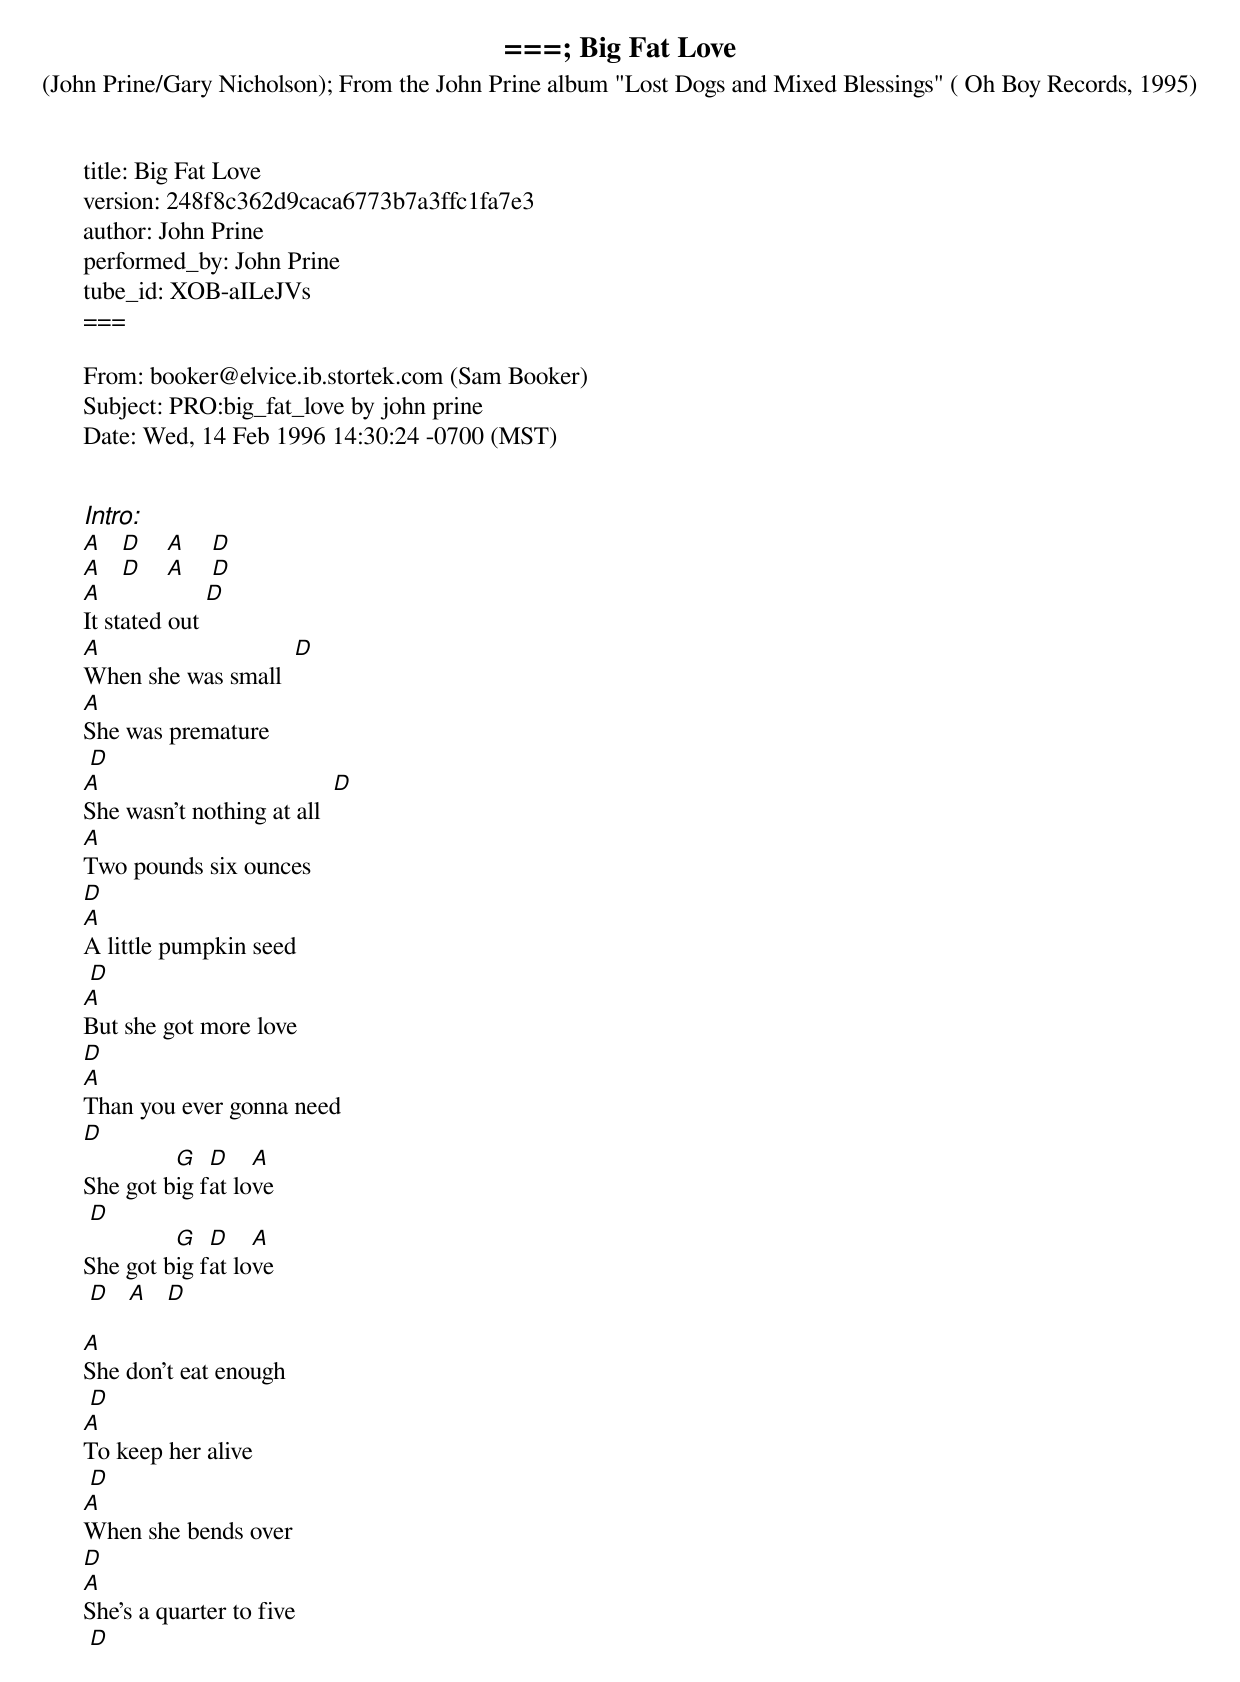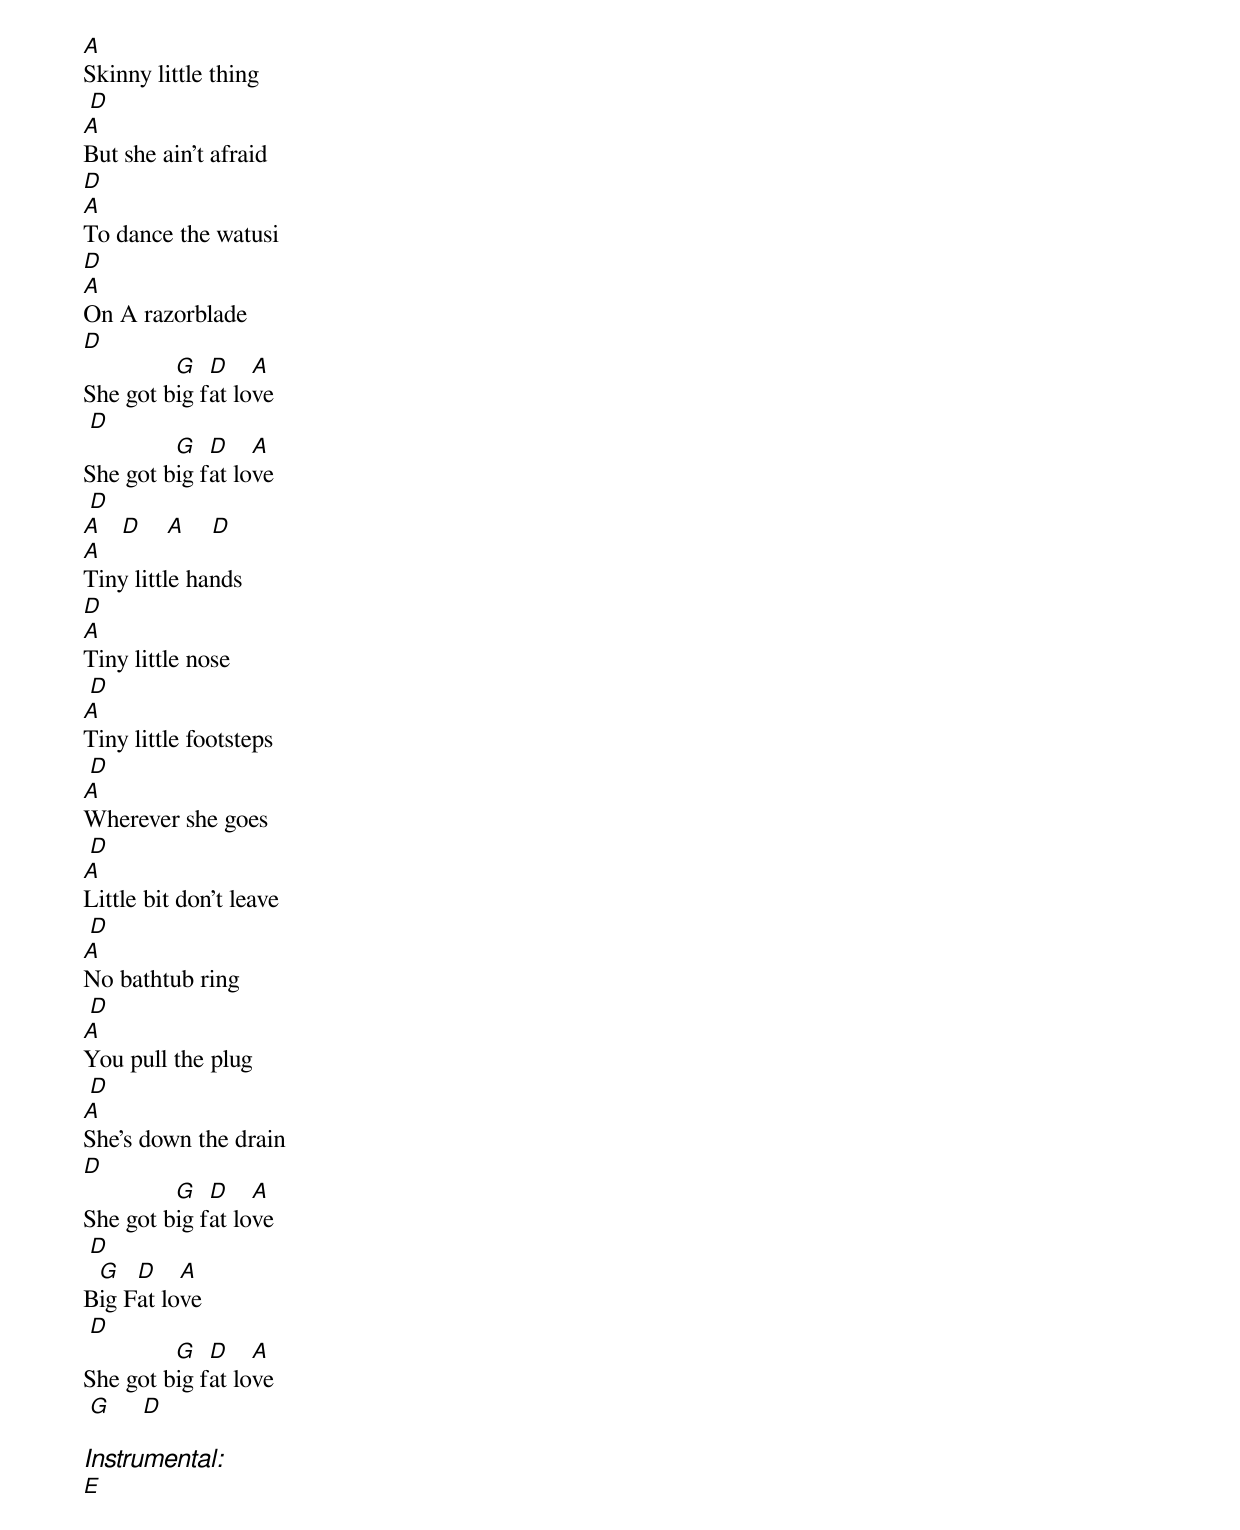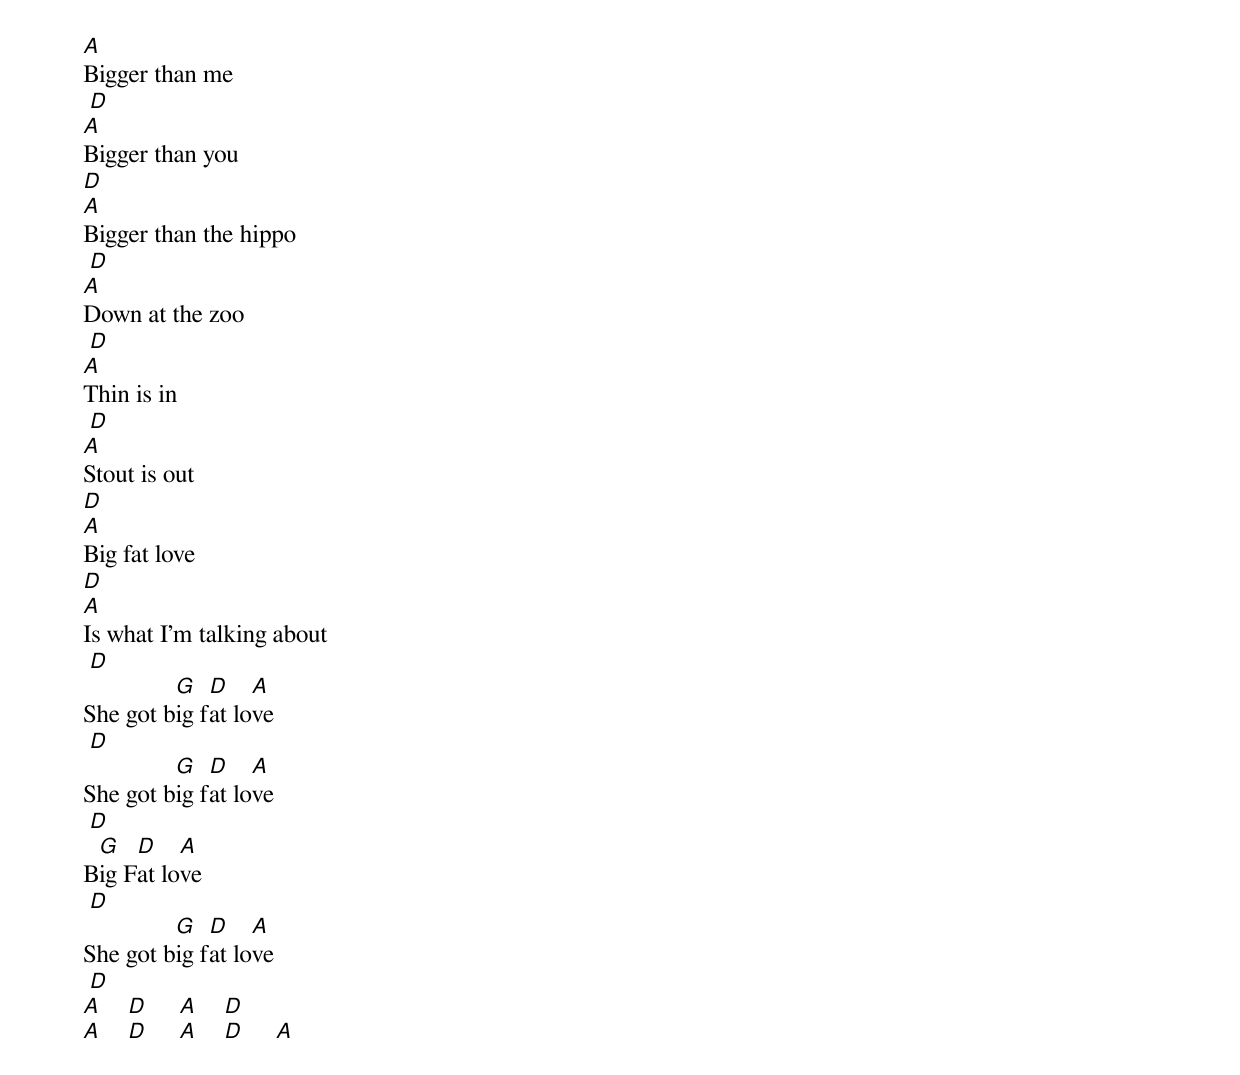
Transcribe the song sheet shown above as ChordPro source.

===
title: Big Fat Love
version: 248f8c362d9caca6773b7a3ffc1fa7e3
author: John Prine
performed_by: John Prine
tube_id: XOB-aILeJVs
===

From: booker@elvice.ib.stortek.com (Sam Booker)
Subject: PRO:big_fat_love by john prine
Date: Wed, 14 Feb 1996 14:30:24 -0700 (MST)


{no_grid:}
{t:Big Fat Love}
{st:(John Prine/Gary Nicholson)}
{st:From the John Prine album "Lost Dogs and Mixed Blessings" ( Oh Boy Records, 1995)}
{ci:Intro:}
[A]   [D]    [A]    [D]
[A]   [D]    [A]    [D]
[A]It stated out [D]
[A]When she was small  [D]
[A]She was premature
 [D]
[A]She wasn't nothing at all  [D]
[A]Two pounds six ounces
[D]
[A]A little pumpkin seed
 [D]
[A]But she got more love
[D]
[A]Than you ever gonna need
[D]
She got b[G]ig f[D]at lo[A]ve
 [D]
She got b[G]ig f[D]at lo[A]ve
 [D]   [A]   [D]

[A]She don't eat enough
 [D]
[A]To keep her alive
 [D]
[A]When she bends over
[D]
[A]She's a quarter to five
 [D]
[A]Skinny little thing
 [D]
[A]But she ain't afraid
[D]
[A]To dance the watusi
[D]
[A]On A razorblade
[D]
She got b[G]ig f[D]at lo[A]ve
 [D]
She got b[G]ig f[D]at lo[A]ve
 [D]
[A]   [D]    [A]    [D]
[A]Tiny little hands
[D]
[A]Tiny little nose
 [D]
[A]Tiny little footsteps
 [D]
[A]Wherever she goes
 [D]
[A]Little bit don't leave
 [D]
[A]No bathtub ring
 [D]
[A]You pull the plug
 [D]
[A]She's down the drain
[D]
She got b[G]ig f[D]at lo[A]ve
 [D]
B[G]ig F[D]at lo[A]ve
 [D]
She got b[G]ig f[D]at lo[A]ve
 [G]     [D]

{ci:Instrumental:}
[E]
[A]Bigger than me
 [D]
[A]Bigger than you
[D]
[A]Bigger than the hippo
 [D]
[A]Down at the zoo
 [D]
[A]Thin is in
 [D]
[A]Stout is out
[D]
[A]Big fat love
[D]
[A]Is what I'm talking about
 [D]
She got b[G]ig f[D]at lo[A]ve
 [D]
She got b[G]ig f[D]at lo[A]ve
 [D]
B[G]ig F[D]at lo[A]ve
 [D]
She got b[G]ig f[D]at lo[A]ve
 [D]
[A]    [D]     [A]    [D]
[A]    [D]     [A]    [D]     [A]
